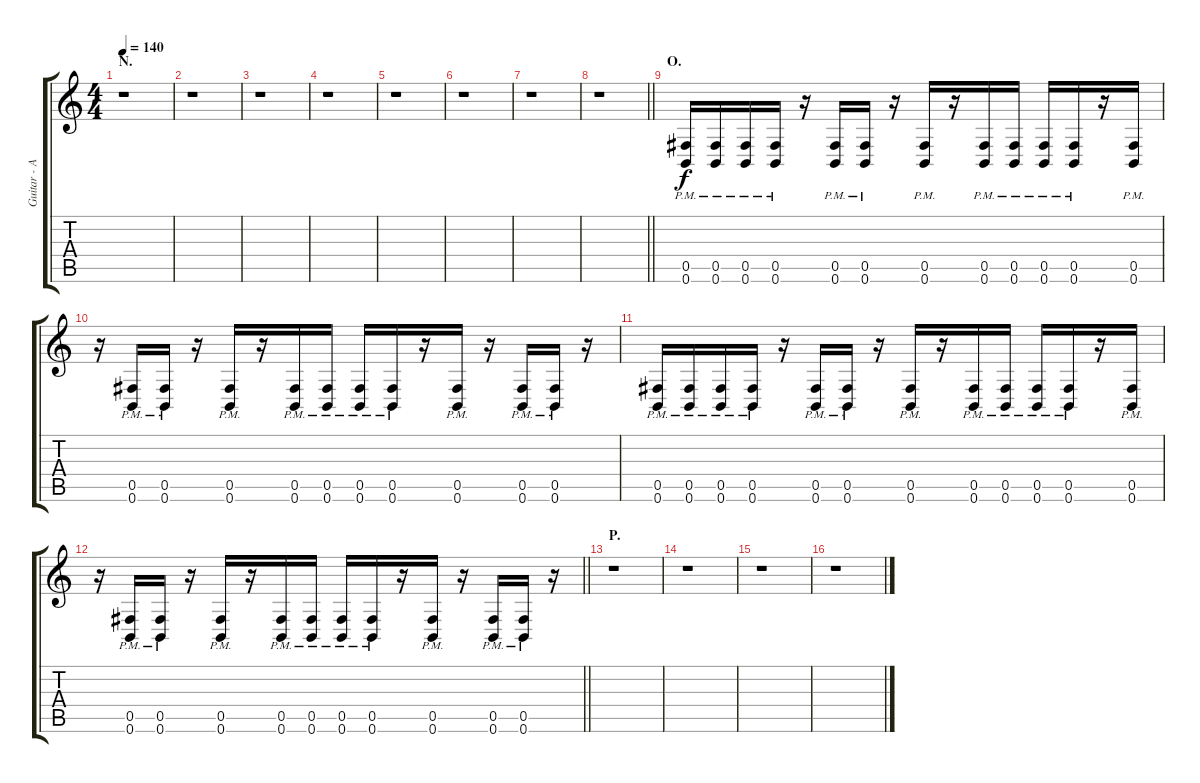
\track ("Guitar - Aux. Gtr" "Guitar - A") {instrument distortionguitar}
\staff {score tabs}
\tuning (Db4 Ab3 E3 B2 Gb2 B1) {hide}
\ts (4 4)
\section ("" "N.")
\tempo 140
\clef g2
\ks c
r.1{dy f} |
r.1 |
r.1 |
r.1 |
r.1 |
r.1 |
r.1 |
\barLineRight lightlight
r.1 |
\section ("" "O.")
(0.5{pm} 0.6{pm}).16 (0.5{pm} 0.6{pm}).16 (0.5{pm} 0.6{pm}).16 (0.5{pm} 0.6{pm}).16 r.16 (0.5{pm} 0.6{pm}).16 (0.5{pm} 0.6{pm}).16 r.16 (0.5{pm} 0.6{pm}).16 r.16 (0.5{pm} 0.6{pm}).16 (0.5{pm} 0.6{pm}).16 (0.5{pm} 0.6{pm}).16 (0.5{pm} 0.6{pm}).16 r.16 (0.5{pm} 0.6{pm}).16 |
r.16 (0.5{pm} 0.6{pm}).16 (0.5{pm} 0.6{pm}).16 r.16 (0.5{pm} 0.6{pm}).16 r.16 (0.5{pm} 0.6{pm}).16 (0.5{pm} 0.6{pm}).16 (0.5{pm} 0.6{pm}).16 (0.5{pm} 0.6{pm}).16 r.16 (0.5{pm} 0.6{pm}).16 r.16 (0.5{pm} 0.6{pm}).16 (0.5{pm} 0.6{pm}).16 r.16 |
(0.5{pm} 0.6{pm}).16 (0.5{pm} 0.6{pm}).16 (0.5{pm} 0.6{pm}).16 (0.5{pm} 0.6{pm}).16 r.16 (0.5{pm} 0.6{pm}).16 (0.5{pm} 0.6{pm}).16 r.16 (0.5{pm} 0.6{pm}).16 r.16 (0.5{pm} 0.6{pm}).16 (0.5{pm} 0.6{pm}).16 (0.5{pm} 0.6{pm}).16 (0.5{pm} 0.6{pm}).16 r.16 (0.5{pm} 0.6{pm}).16 |
\barLineRight lightlight
r.16 (0.5{pm} 0.6{pm}).16 (0.5{pm} 0.6{pm}).16 r.16 (0.5{pm} 0.6{pm}).16 r.16 (0.5{pm} 0.6{pm}).16 (0.5{pm} 0.6{pm}).16 (0.5{pm} 0.6{pm}).16 (0.5{pm} 0.6{pm}).16 r.16 (0.5{pm} 0.6{pm}).16 r.16 (0.5{pm} 0.6{pm}).16 (0.5{pm} 0.6{pm}).16 r.16 |
\section ("" "P.")
r.1 |
r.1 |
r.1 |
r.1
